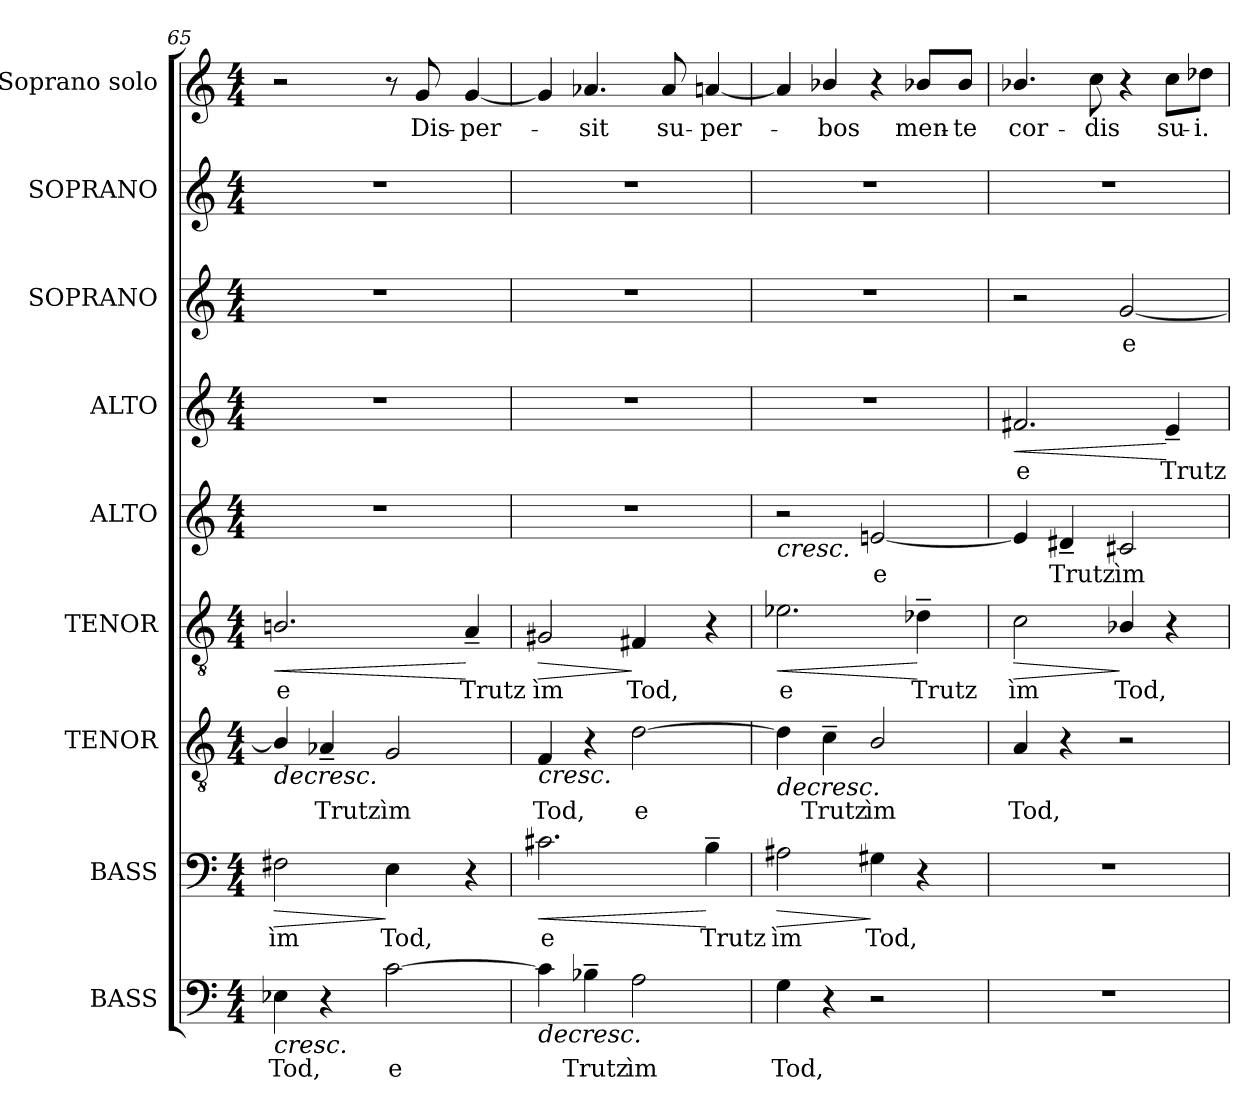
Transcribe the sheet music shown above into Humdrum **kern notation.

**kern	**text	**dynam	**kern	**text	**dynam	**kern	**text	**dynam	**kern	**text	**dynam	**kern	**text	**dynam	**kern	**text	**dynam	**kern	**text	**kern	**kern	**text
*part9	*part9	*part9	*part8	*part8	*part8	*part7	*part7	*part7	*part6	*part6	*part6	*part5	*part5	*part5	*part4	*part4	*part4	*part3	*part3	*part2	*part1	*part1
*staff9	*staff9	*staff9	*staff8	*staff8	*staff8	*staff7	*staff7	*staff7	*staff6	*staff6	*staff6	*staff5	*staff5	*staff5	*staff4	*staff4	*staff4	*staff3	*staff3	*staff2	*staff1	*staff1
*I"BASS	*	*	*I"BASS	*	*	*I"TENOR	*	*	*I"TENOR	*	*	*I"ALTO	*	*	*I"ALTO	*	*	*I"SOPRANO	*	*I"SOPRANO	*I"Soprano solo	*
*I'B.	*	*	*I'B.	*	*	*I'T.	*	*	*I'T.	*	*	*I'A.	*	*	*I'A.	*	*	*I'S.	*	*I'S.	*I'S.	*
*clefF4	*	*	*clefF4	*	*	*clefGv2	*	*	*clefGv2	*	*	*clefG2	*	*	*clefG2	*	*	*clefG2	*	*clefG2	*clefG2	*
*	*	*	*	*	*	*ITrd7c12	*	*	*ITrd7c12	*	*	*	*	*	*	*	*	*	*	*	*	*
*k[]	*	*	*k[]	*	*	*k[]	*	*	*k[]	*	*	*k[]	*	*	*k[]	*	*	*k[]	*	*k[]	*k[]	*
*M4/4	*	*	*M4/4	*	*	*M4/4	*	*	*M4/4	*	*	*M4/4	*	*	*M4/4	*	*	*M4/4	*	*M4/4	*M4/4	*
=65	=65	=65	=65	=65	=65	=65	=65	=65	=65	=65	=65	=65	=65	=65	=65	=65	=65	=65	=65	=65	=65	=65
!	!LO:LY:b:color=#000000	!LO:HP:b	!	!	!	!	!	!	!	!	!	!	!	!	!	!	!	!	!	!	!	!
!	!	!	!	!LO:LY:b:color=#000000	!LO:HP:b	!	!	!LO:HP:b	!	!	!	!	!	!	!	!	!	!	!	!	!	!
!	!	!	!	!	!	!	!	!	!	!LO:LY:b:color=#000000	!LO:HP:b	!	!	!	!	!	!	!	!	!	!	!
4E-Xi\	Tod,	<	2F#Xi\	ìm	>	4BB-i/]	.	>	2.BBni/	e	<	1r	.	.	1r	.	.	1r	.	1r	2r	.
!	!	!	!	!	!	!	!LO:LY:b:color=#000000	!	!	!	!	!	!	!	!	!	!	!	!	!	!	!
4r	.	.	.	.	.	4AA-X~i/	Trutz	.	.	.	.	.	.	.	.	.	.	.	.	.	.	.
!	!LO:LY:b:color=#000000	!	!	!	!	!	!	!	!	!	!	!	!	!	!	!	!	!	!	!	!	!
!	!	!	!	!LO:LY:b:color=#000000	!	!	!	!	!	!	!	!	!	!	!	!	!	!	!	!	!	!
!	!	!	!	!	!	!	!LO:LY:b:color=#000000	!	!	!	!	!	!	!	!	!	!	!	!	!	!	!
[>2ci\	e	.	4Ei\	Tod,	]	2GGi/	ìm	.	.	.	.	.	.	.	.	.	.	.	.	.	8r	.
!	!	!	!	!	!	!	!	!	!	!	!	!	!	!	!	!	!	!	!	!	!	!LO:LY:b:color=#000000
.	.	.	.	.	.	.	.	.	.	.	.	.	.	.	.	.	.	.	.	.	8gi/	Dis-
!	!	!	!	!	!	!	!	!	!	!LO:LY:b:color=#000000	!	!	!	!	!	!	!	!	!	!	!	!
!	!	!	!	!	!	!	!	!	!	!	!	!	!	!	!	!	!	!	!	!	!	!LO:LY:b:color=#000000
.	.	.	4r	.	.	.	.	.	4AA~i/	Trutz	[	.	.	.	.	.	.	.	.	.	[<4gi/	-per-
=66	=66	=66	=66	=66	=66	=66	=66	=66	=66	=66	=66	=66	=66	=66	=66	=66	=66	=66	=66	=66	=66	=66
!	!	!LO:HP:b	!	!	!	!	!	!	!	!	!	!	!	!	!	!	!	!	!	!	!	!
!	!	!	!	!LO:LY:b:color=#000000	!LO:HP:b	!	!	!	!	!	!	!	!	!	!	!	!	!	!	!	!	!
!	!	!	!	!	!	!	!LO:LY:b:color=#000000	!LO:HP:b	!	!	!	!	!	!	!	!	!	!	!	!	!	!
!	!	!	!	!	!	!	!	!	!	!LO:LY:b:color=#000000	!LO:HP:b	!	!	!	!	!	!	!	!	!	!	!
4ci\]	.	>	2.c#Xi\	e	<	4FFi/	Tod,	<	2GG#Xi/	ìm	>	1r	.	.	1r	.	.	1r	.	1r	4gi/]	.
!	!LO:LY:b:color=#000000	!	!	!	!	!	!	!	!	!	!	!	!	!	!	!	!	!	!	!	!	!
!	!	!	!	!	!	!	!	!	!	!	!	!	!	!	!	!	!	!	!	!	!	!LO:LY:b:color=#000000
4B-X~i\	Trutz	.	.	.	.	4r	.	.	.	.	.	.	.	.	.	.	.	.	.	.	4.a-Xi/	-sit
!	!LO:LY:b:color=#000000	!	!	!	!	!	!	!	!	!	!	!	!	!	!	!	!	!	!	!	!	!
!	!	!	!	!	!	!	!LO:LY:b:color=#000000	!	!	!	!	!	!	!	!	!	!	!	!	!	!	!
!	!	!	!	!	!	!	!	!	!	!LO:LY:b:color=#000000	!	!	!	!	!	!	!	!	!	!	!	!
2Ai\	ìm	.	.	.	.	[>2Di\	e	.	4FF#Xi/	Tod,	]	.	.	.	.	.	.	.	.	.	.	.
!	!	!	!	!	!	!	!	!	!	!	!	!	!	!	!	!	!	!	!	!	!	!LO:LY:b:color=#000000
.	.	.	.	.	.	.	.	.	.	.	.	.	.	.	.	.	.	.	.	.	8a-i/	su-
!	!	!	!	!LO:LY:b:color=#000000	!	!	!	!	!	!	!	!	!	!	!	!	!	!	!	!	!	!
!	!	!	!	!	!	!	!	!	!	!	!	!	!	!	!	!	!	!	!	!	!	!LO:LY:b:color=#000000
.	.	.	4B~i\	Trutz	[	.	.	.	4r	.	.	.	.	.	.	.	.	.	.	.	[<4ani/	-per-
.	.	.	.	.	[	.	.	.	.	.	]	.	.	.	.	.	.	.	.	.	.	.
=67	=67	=67	=67	=67	=67	=67	=67	=67	=67	=67	=67	=67	=67	=67	=67	=67	=67	=67	=67	=67	=67	=67
!	!LO:LY:b:color=#000000	!	!	!	!	!	!	!	!	!	!	!	!	!	!	!	!	!	!	!	!	!
!	!	!	!	!LO:LY:b:color=#000000	!LO:HP:b	!	!	!LO:HP:b	!	!	!	!	!	!	!	!	!	!	!	!	!	!
!	!	!	!	!	!	!	!	!	!	!LO:LY:b:color=#000000	!LO:HP:b	!	!	!LO:HP:b	!	!	!	!	!	!	!	!
4Gi\	Tod,	.	2A#Xi\	ìm	>	4Di\]	.	>	2.E-Xi\	e	<	2r	.	<	1r	.	.	1r	.	1r	4ai/]	.
!	!	!	!	!	!	!	!LO:LY:b:color=#000000	!	!	!	!	!	!	!	!	!	!	!	!	!	!	!
!	!	!	!	!	!	!	!	!	!	!	!	!	!	!	!	!	!	!	!	!	!	!LO:LY:b:color=#000000
4r	.	.	.	.	.	4C~i\	Trutz	.	.	.	.	.	.	.	.	.	.	.	.	.	4b-Xi/	-bos
!	!	!	!	!LO:LY:b:color=#000000	!	!	!	!	!	!	!	!	!	!	!	!	!	!	!	!	!	!
!	!	!	!	!	!	!	!LO:LY:b:color=#000000	!	!	!	!	!	!	!	!	!	!	!	!	!	!	!
!	!	!	!	!	!	!	!	!	!	!	!	!	!LO:LY:b:color=#000000	!	!	!	!	!	!	!	!	!
2r	.	.	4G#Xi\	Tod,	]	2BBi/	ìm	.	.	.	.	[<2eni/	e	.	.	.	.	.	.	.	4r	.
!	!	!	!	!	!	!	!	!	!	!LO:LY:b:color=#000000	!	!	!	!	!	!	!	!	!	!	!	!
!	!	!	!	!	!	!	!	!	!	!	!	!	!	!	!	!	!	!	!	!	!	!LO:LY:b:color=#000000
.	.	.	4r	.	.	.	.	.	4D-X~i\	Trutz	[	.	.	.	.	.	.	.	.	.	8b-Xi/L	men-
!	!	!	!	!	!	!	!	!	!	!	!	!	!	!	!	!	!	!	!	!	!	!LO:LY:b:color=#000000
.	.	.	.	.	.	.	.	.	.	.	.	.	.	.	.	.	.	.	.	.	8b-i/J	-te
.	.	.	.	.	]	.	.	.	.	.	[	.	.	.	.	.	.	.	.	.	.	.
=68	=68	=68	=68	=68	=68	=68	=68	=68	=68	=68	=68	=68	=68	=68	=68	=68	=68	=68	=68	=68	=68	=68
!	!	!	!	!	!	!	!LO:LY:b:color=#000000	!	!	!	!	!	!	!	!	!	!	!	!	!	!	!
!	!	!	!	!	!	!	!	!	!	!LO:LY:b:color=#000000	!LO:HP:b	!	!	!	!	!	!	!	!	!	!	!
!	!	!	!	!	!	!	!	!	!	!	!	!	!	!	!	!LO:LY:b:color=#000000	!LO:HP:b	!	!	!	!	!
!	!	!	!	!	!	!	!	!	!	!	!	!	!	!	!	!	!	!	!	!	!	!LO:LY:b:color=#000000
1r	.	.	1r	.	.	4AAi/	Tod,	.	2Ci\	ìm	>	4ei/]	.	.	2.f#Xi/	e	<	2r	.	1r	4.b-Xi/	cor-
!	!	!	!	!	!	!	!	!	!	!	!	!	!LO:LY:b:color=#000000	!	!	!	!	!	!	!	!	!
.	.	.	.	.	.	4r	.	.	.	.	.	4d#X~i/	Trutz	.	.	.	.	.	.	.	.	.
!	!	!	!	!	!	!	!	!	!	!	!	!	!	!	!	!	!	!	!	!	!	!LO:LY:b:color=#000000
.	.	.	.	.	.	.	.	.	.	.	.	.	.	.	.	.	.	.	.	.	8cci\	-dis
!	!	!	!	!	!	!	!	!	!	!LO:LY:b:color=#000000	!	!	!	!	!	!	!	!	!	!	!	!
!	!	!	!	!	!	!	!	!	!	!	!	!	!LO:LY:b:color=#000000	!	!	!	!	!	!	!	!	!
!	!	!	!	!	!	!	!	!	!	!	!	!	!	!	!	!	!	!	!LO:LY:b:color=#000000	!	!	!
.	.	.	.	.	.	2r	.	.	4BB-Xi/	Tod,	]	2c#Xi/	ìm	.	.	.	.	[<2gi/	e	.	4r	.
!	!	!	!	!	!	!	!	!	!	!	!	!	!	!	!	!LO:LY:b:color=#000000	!	!	!	!	!	!
!	!	!	!	!	!	!	!	!	!	!	!	!	!	!	!	!	!	!	!	!	!	!LO:LY:b:color=#000000
.	.	.	.	.	.	.	.	.	4r	.	.	.	.	.	4e~i/	Trutz	[	.	.	.	8cci\L	su-
!	!	!	!	!	!	!	!	!	!	!	!	!	!	!	!	!	!	!	!	!	!	!LO:LY:b:color=#000000
.	.	.	.	.	.	.	.	.	.	.	.	.	.	.	.	.	.	.	.	.	8dd-Xi\J	-i.
.	.	.	.	.	.	.	.	.	.	.	]	.	.	.	.	.	[	.	.	.	.	.
=	=	=	=	=	=	=	=	=	=	=	=	=	=	=	=	=	=	=	=	=	=	=
*-	*-	*-	*-	*-	*-	*-	*-	*-	*-	*-	*-	*-	*-	*-	*-	*-	*-	*-	*-	*-	*-	*-
